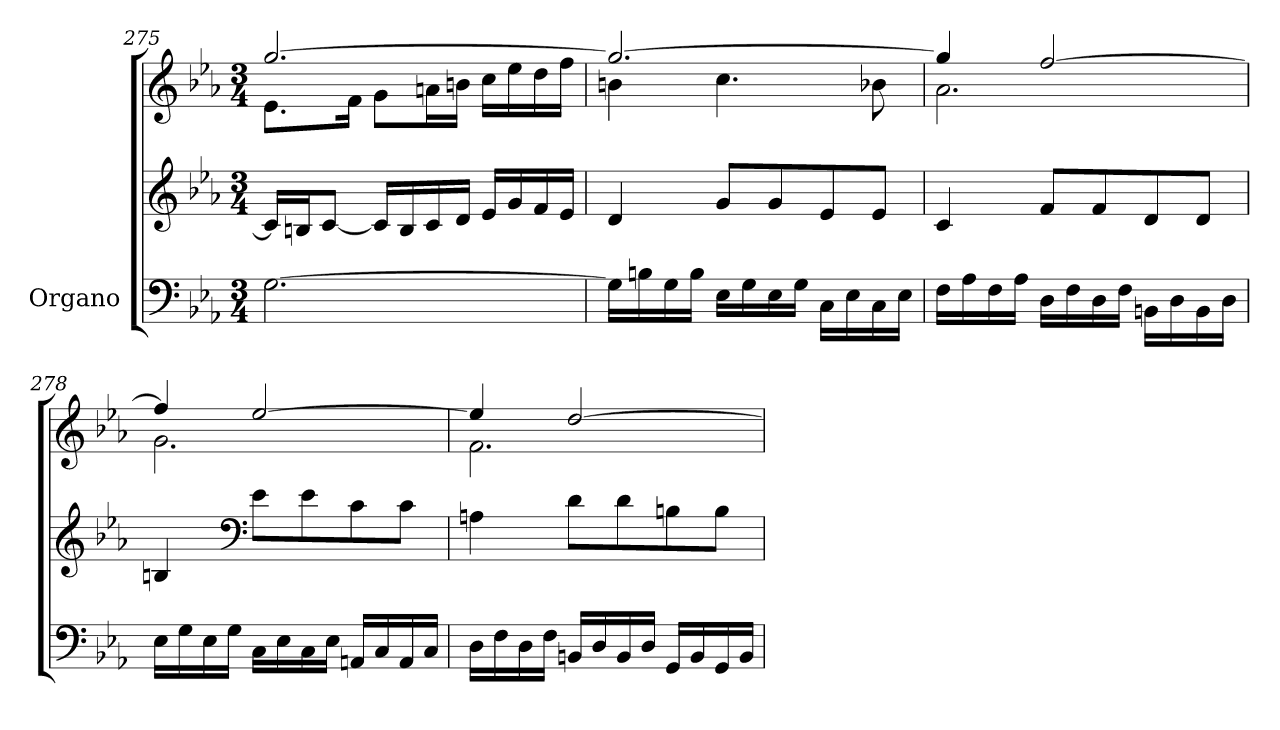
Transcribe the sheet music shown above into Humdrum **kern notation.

**kern	**kern	**kern
*part1	*part1	*part1
*staff3	*staff2	*staff1
*I"Organo	*	*
*clefF4	*clefG2	*clefG2
*k[b-e-a-]	*k[b-e-a-]	*k[b-e-a-]
*M3/4	*M3/4	*M3/4
=275	=275	=275
*^	*	*^
[2.G\	2.ryy	16c/LL]	[2.gg/	8.e-\L
.	.	16Bn/J	.	.
.	.	[8c/J	.	.
.	.	.	.	16f\Jk
.	.	16c/LL]	.	8g\L
.	.	16B/	.	.
.	.	16c/	.	16an\L
.	.	16d/JJ	.	16bn\JJ
.	.	16e-/LL	.	16cc\LL
.	.	16g/	.	16ee-\
.	.	16f/	.	16dd\
.	.	16e-/JJ	.	16ff\JJ
=276	=276	=276	=276	=276
16G\LL]	2.ryy	4d/	2.gg/_	4bn\
16Bn\	.	.	.	.
16G\	.	.	.	.
16B\JJ	.	.	.	.
16E-\LL	.	8g/L	.	4.cc\
16G\	.	.	.	.
16E-\	.	8g/	.	.
16G\JJ	.	.	.	.
16C\LL	.	8e-/	.	.
16E-\	.	.	.	.
16C\	.	8e-/J	.	8b-X\
16E-\JJ	.	.	.	.
=277	=277	=277	=277	=277
16F\LL	2.ryy	4c/	4gg/]	2.a-\
16A-\	.	.	.	.
16F\	.	.	.	.
16A-\JJ	.	.	.	.
16D\LL	.	8f/L	[2ff/	.
16F\	.	.	.	.
16D\	.	8f/	.	.
16F\JJ	.	.	.	.
16BBn\LL	.	8d/	.	.
16D\	.	.	.	.
16BB\	.	8d/J	.	.
16D\JJ	.	.	.	.
=278	=278	=278	=278	=278
16E-\LL	2.ryy	4Bn/	4ff/]	2.g\
16G\	.	.	.	.
16E-\	.	.	.	.
16G\JJ	.	.	.	.
*	*	*clefF4	*	*
16C\LL	.	8e-\L	[2ee-/	.
16E-\	.	.	.	.
16C\	.	8e-\	.	.
16E-\JJ	.	.	.	.
16AAn/LL	.	8c\	.	.
16C/	.	.	.	.
16AA/	.	8c\J	.	.
16C/JJ	.	.	.	.
=279	=279	=279	=279	=279
16D\LL	2.ryy	4An\	4ee-/]	2.f\
16F\	.	.	.	.
16D\	.	.	.	.
16F\JJ	.	.	.	.
16BBn/LL	.	8d\L	[2dd/	.
16D/	.	.	.	.
16BB/	.	8d\	.	.
16D/JJ	.	.	.	.
16GG/LL	.	8Bn\	.	.
16BB/	.	.	.	.
16GG/	.	8B\J	.	.
16BB/JJ	.	.	.	.
*v	*v	*	*v	*v
=	=	=
*-	*-	*-
